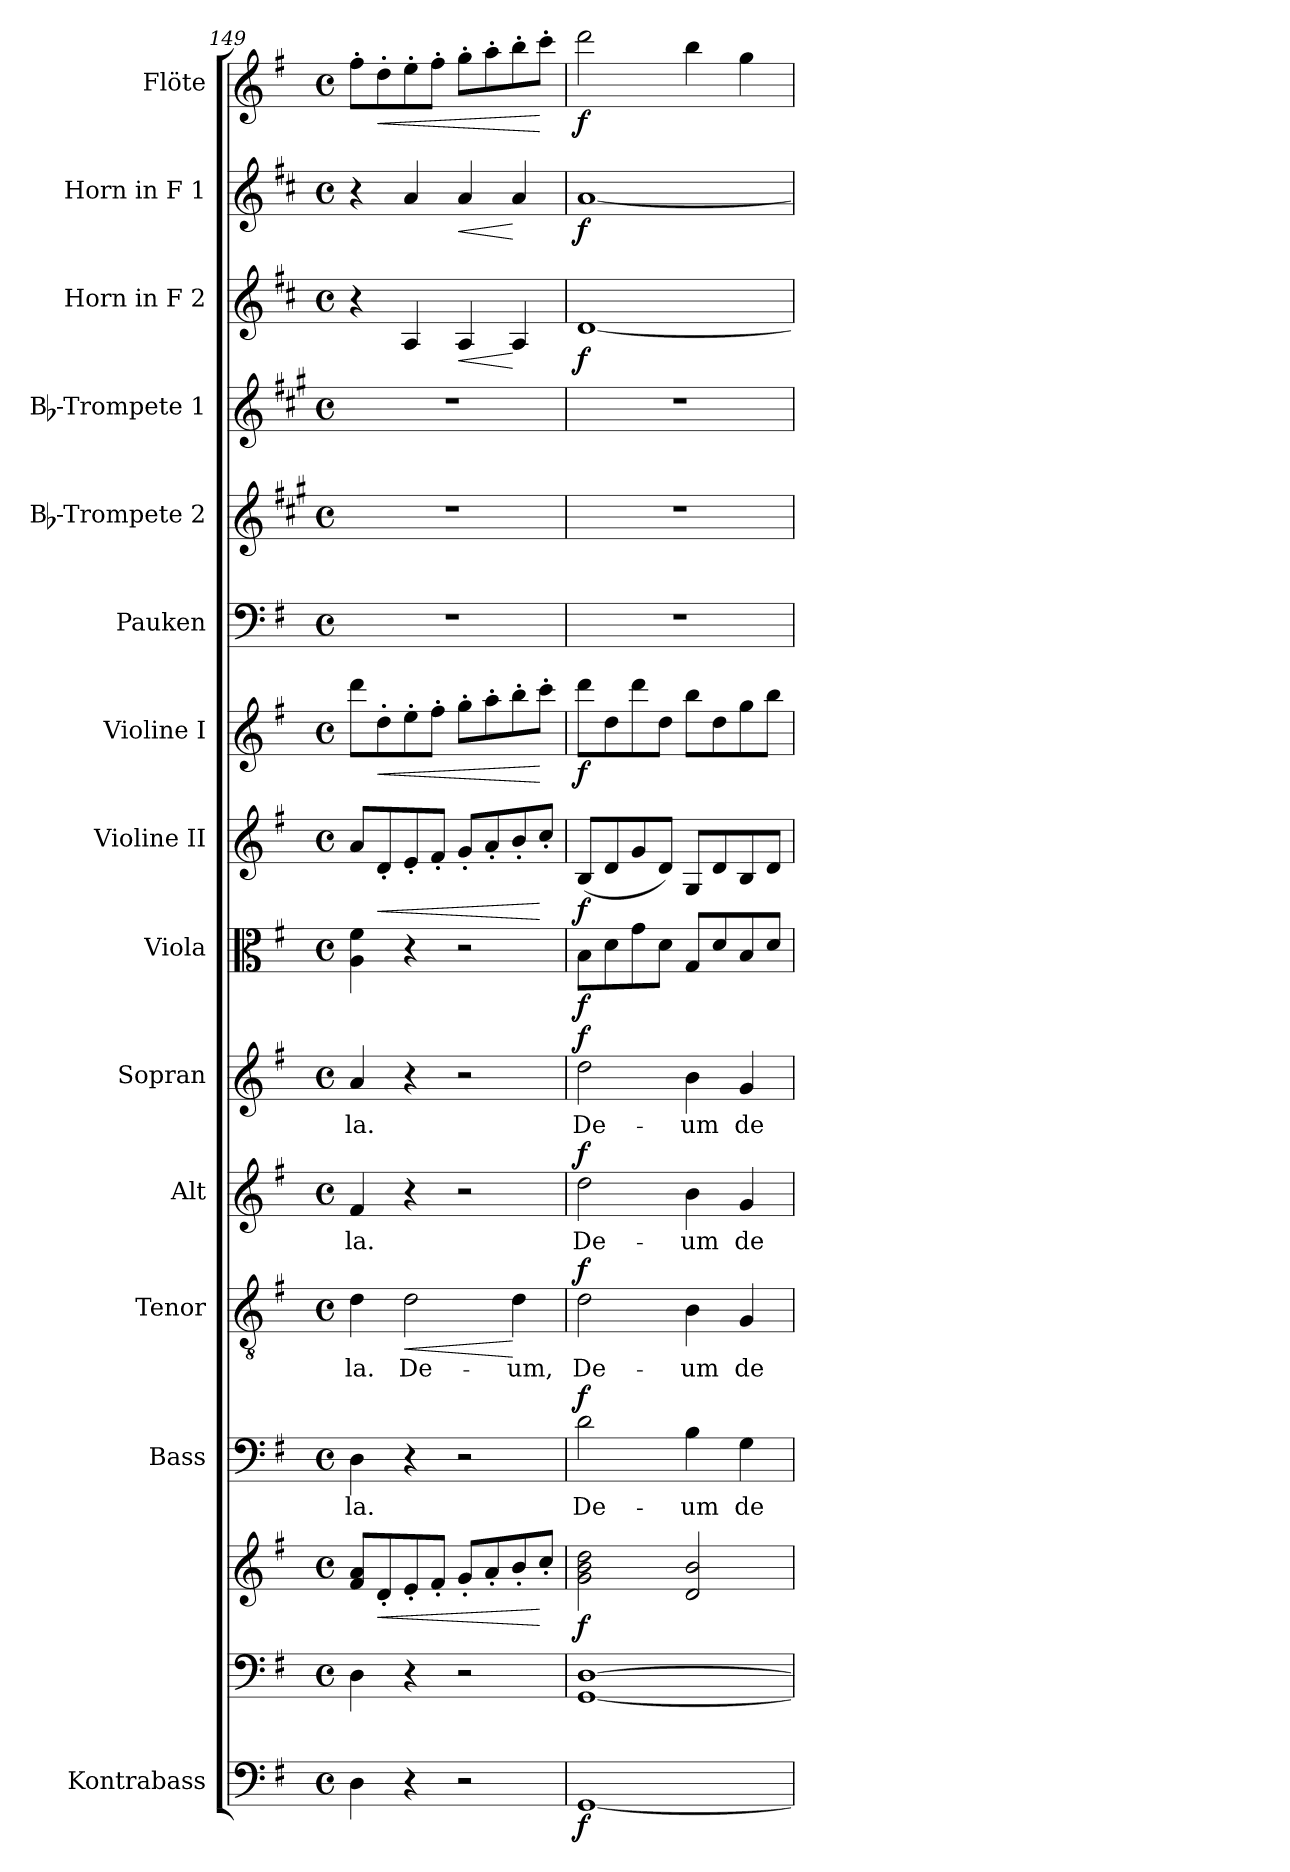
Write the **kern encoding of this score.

**kern	**dynam	**kern	**kern	**dynam	**kern	**text	**dynam	**kern	**text	**dynam	**kern	**text	**dynam	**kern	**text	**dynam	**kern	**dynam	**kern	**dynam	**kern	**dynam	**kern	**kern	**kern	**kern	**dynam	**kern	**dynam	**kern	**dynam
*part15	*part15	*part14	*part14	*part14	*part13	*part13	*part13	*part12	*part12	*part12	*part11	*part11	*part11	*part10	*part10	*part10	*part9	*part9	*part8	*part8	*part7	*part7	*part6	*part5	*part4	*part3	*part3	*part2	*part2	*part1	*part1
*staff16	*staff16	*staff15	*staff14	*staff14/15	*staff13	*staff13	*staff13	*staff12	*staff12	*staff12	*staff11	*staff11	*staff11	*staff10	*staff10	*staff10	*staff9	*staff9	*staff8	*staff8	*staff7	*staff7	*staff6	*staff5	*staff4	*staff3	*staff3	*staff2	*staff2	*staff1	*staff1
*I"Kontrabass	*	*	*	*	*I"Bass	*	*	*I"Tenor	*	*	*I"Alt	*	*	*I"Sopran	*	*	*I"Viola	*	*I"Violine II	*	*I"Violine I	*	*I"Pauken	*I"Bb-Trompete 2	*I"Bb-Trompete 1	*I"Horn in F 2	*	*I"Horn in F 1	*	*I"Flöte	*
*I'Kb.	*	*	*	*	*I'B.	*	*	*I'T.	*	*	*I'A.	*	*	*I'S.	*	*	*I'Vla.	*	*I'Vl. II	*	*I'Vl. I	*	*I'Pk.	*I'Bb Trp. 2	*I'Bb Trp. 1	*	*	*	*	*I'Fl.	*
*clefF4	*	*clefF4	*clefG2	*	*clefF4	*	*	*clefGv2	*	*	*clefG2	*	*	*clefG2	*	*	*clefC3	*	*clefG2	*	*clefG2	*	*clefF4	*clefG2	*clefG2	*clefG2	*	*clefG2	*	*clefG2	*
*ITrd7c12	*	*	*	*	*	*	*	*	*	*	*	*	*	*	*	*	*	*	*	*	*	*	*	*ITrd1c2	*ITrd1c2	*ITrd4c7	*	*ITrd4c7	*	*	*
*k[f#]	*	*k[f#]	*k[f#]	*	*k[f#]	*	*	*k[f#]	*	*	*k[f#]	*	*	*k[f#]	*	*	*k[f#]	*	*k[f#]	*	*k[f#]	*	*k[f#]	*k[f#]	*k[f#]	*k[f#]	*	*k[f#]	*	*k[f#]	*
*G:	*	*G:	*G:	*	*G:	*	*	*G:	*	*	*G:	*	*	*G:	*	*	*G:	*	*G:	*	*G:	*	*G:	*G:	*G:	*G:	*	*G:	*	*G:	*
*M4/4	*	*M4/4	*M4/4	*	*M4/4	*	*	*M4/4	*	*	*M4/4	*	*	*M4/4	*	*	*M4/4	*	*M4/4	*	*M4/4	*	*M4/4	*M4/4	*M4/4	*M4/4	*	*M4/4	*	*M4/4	*
*met(c)	*	*met(c)	*met(c)	*	*met(c)	*	*	*met(c)	*	*	*met(c)	*	*	*met(c)	*	*	*met(c)	*	*met(c)	*	*met(c)	*	*met(c)	*met(c)	*met(c)	*met(c)	*	*met(c)	*	*met(c)	*
=149	=149	=149	=149	=149	=149	=149	=149	=149	=149	=149	=149	=149	=149	=149	=149	=149	=149	=149	=149	=149	=149	=149	=149	=149	=149	=149	=149	=149	=149	=149	=149
!	!	!	!	!	!	!LO:LY:b	!	!	!LO:LY:b	!	!	!LO:LY:b	!	!	!LO:LY:b	!	!	!	!	!	!	!	!	!	!	!	!	!	!	!	!
4DD\	.	4D\	8f#/ 8a/L	.	4D\	-la.	.	4d\	-la.	.	4f#/	-la.	.	4a/	-la.	.	4A\ 4f#\	.	8a/L	.	8ddd\L	.	1r	1r	1r	4r	.	4r	.	8ff#'>\L	.
!	!	!	!	!LO:HP:b	!	!	!	!	!	!	!	!	!	!	!	!	!	!	!	!LO:HP:b	!	!LO:HP:b	!	!	!	!	!	!	!	!	!LO:HP:b
.	.	.	8d'</	<	.	.	.	.	.	.	.	.	.	.	.	.	.	.	8d'</	<	8dd'>\	<	.	.	.	.	.	.	.	8dd'>\	<
!	!	!	!	!	!	!	!	!	!LO:LY:b	!LO:HP:b	!	!	!	!	!	!	!	!	!	!	!	!	!	!	!	!	!	!	!	!	!
4r	.	4r	8e'</	.	4r	.	.	2d\	De-	<	4r	.	.	4r	.	.	4r	.	8e'</	.	8ee'>\	.	.	.	.	4D/	.	4d/	.	8ee'>\	.
.	.	.	8f#'</J	.	.	.	.	.	.	.	.	.	.	.	.	.	.	.	8f#'</J	.	8ff#'>\J	.	.	.	.	.	.	.	.	8ff#'>\J	.
!	!	!	!	!	!	!	!	!	!	!	!	!	!	!	!	!	!	!	!	!	!	!	!	!	!	!	!LO:HP:b	!	!LO:HP:b	!	!
2r	.	2r	8g'</L	.	2r	.	.	.	.	.	2r	.	.	2r	.	.	2r	.	8g'</L	.	8gg'>\L	.	.	.	.	4D/	<	4d/	<	8gg'>\L	.
.	.	.	8a'</	.	.	.	.	.	.	.	.	.	.	.	.	.	.	.	8a'</	.	8aa'>\	.	.	.	.	.	.	.	.	8aa'>\	.
!	!	!	!	!	!	!	!	!	!LO:LY:b	!	!	!	!	!	!	!	!	!	!	!	!	!	!	!	!	!	!	!	!	!	!
.	.	.	8b'</	.	.	.	.	4d\	-um,	[	.	.	.	.	.	.	.	.	8b'</	.	8bb'>\	.	.	.	.	4D/	[	4d/	[	8bb'>\	.
.	.	.	8cc'</J	[	.	.	.	.	.	.	.	.	.	.	.	.	.	.	8cc'</J	[	8ccc'>\J	[	.	.	.	.	.	.	.	8ccc'>\J	[
!!LO:PB:g=z
=150	=150	=150	=150	=150	=150	=150	=150	=150	=150	=150	=150	=150	=150	=150	=150	=150	=150	=150	=150	=150	=150	=150	=150	=150	=150	=150	=150	=150	=150	=150	=150
!	!LO:DY:b	!	!	!LO:DY:b	!	!LO:LY:b	!LO:DY:a	!	!LO:LY:b	!LO:DY:a	!	!LO:LY:b	!LO:DY:a	!	!LO:LY:b	!LO:DY:a	!	!LO:DY:b	!	!LO:DY:b	!	!LO:DY:b	!	!	!	!	!LO:DY:b	!	!LO:DY:b	!	!LO:DY:b
[1GGG	f	[1GG [1D	2g\ 2b\ 2dd\	f	2d\	De-	f	2d\	De-	f	2dd\	De-	f	2dd\	De-	f	8B\L	f	(<8B/L	f	8ddd\L	f	1r	1r	1r	[1G	f	[1d	f	2ddd\	f
.	.	.	.	.	.	.	.	.	.	.	.	.	.	.	.	.	8d\	.	8d/	.	8dd\	.	.	.	.	.	.	.	.	.	.
.	.	.	.	.	.	.	.	.	.	.	.	.	.	.	.	.	8g\	.	8g/	.	8ddd\	.	.	.	.	.	.	.	.	.	.
.	.	.	.	.	.	.	.	.	.	.	.	.	.	.	.	.	8d\J	.	8d/J)	.	8dd\J	.	.	.	.	.	.	.	.	.	.
!	!	!	!	!	!	!LO:LY:b	!	!	!LO:LY:b	!	!	!LO:LY:b	!	!	!LO:LY:b	!	!	!	!	!	!	!	!	!	!	!	!	!	!	!	!
.	.	.	2d/ 2b/	.	4B\	-um	.	4B\	-um	.	4b\	-um	.	4b\	-um	.	8G/L	.	8G/L	.	8bb\L	.	.	.	.	.	.	.	.	4bb\	.
.	.	.	.	.	.	.	.	.	.	.	.	.	.	.	.	.	8d/	.	8d/	.	8dd\	.	.	.	.	.	.	.	.	.	.
!	!	!	!	!	!	!LO:LY:b	!	!	!LO:LY:b	!	!	!LO:LY:b	!	!	!LO:LY:b	!	!	!	!	!	!	!	!	!	!	!	!	!	!	!	!
.	.	.	.	.	4G\	de	.	4G/	de	.	4g/	de	.	4g/	de	.	8B/	.	8B/	.	8gg\	.	.	.	.	.	.	.	.	4gg\	.
.	.	.	.	.	.	.	.	.	.	.	.	.	.	.	.	.	8d/J	.	8d/J	.	8bb\J	.	.	.	.	.	.	.	.	.	.
=	=	=	=	=	=	=	=	=	=	=	=	=	=	=	=	=	=	=	=	=	=	=	=	=	=	=	=	=	=	=	=
*-	*-	*-	*-	*-	*-	*-	*-	*-	*-	*-	*-	*-	*-	*-	*-	*-	*-	*-	*-	*-	*-	*-	*-	*-	*-	*-	*-	*-	*-	*-	*-
